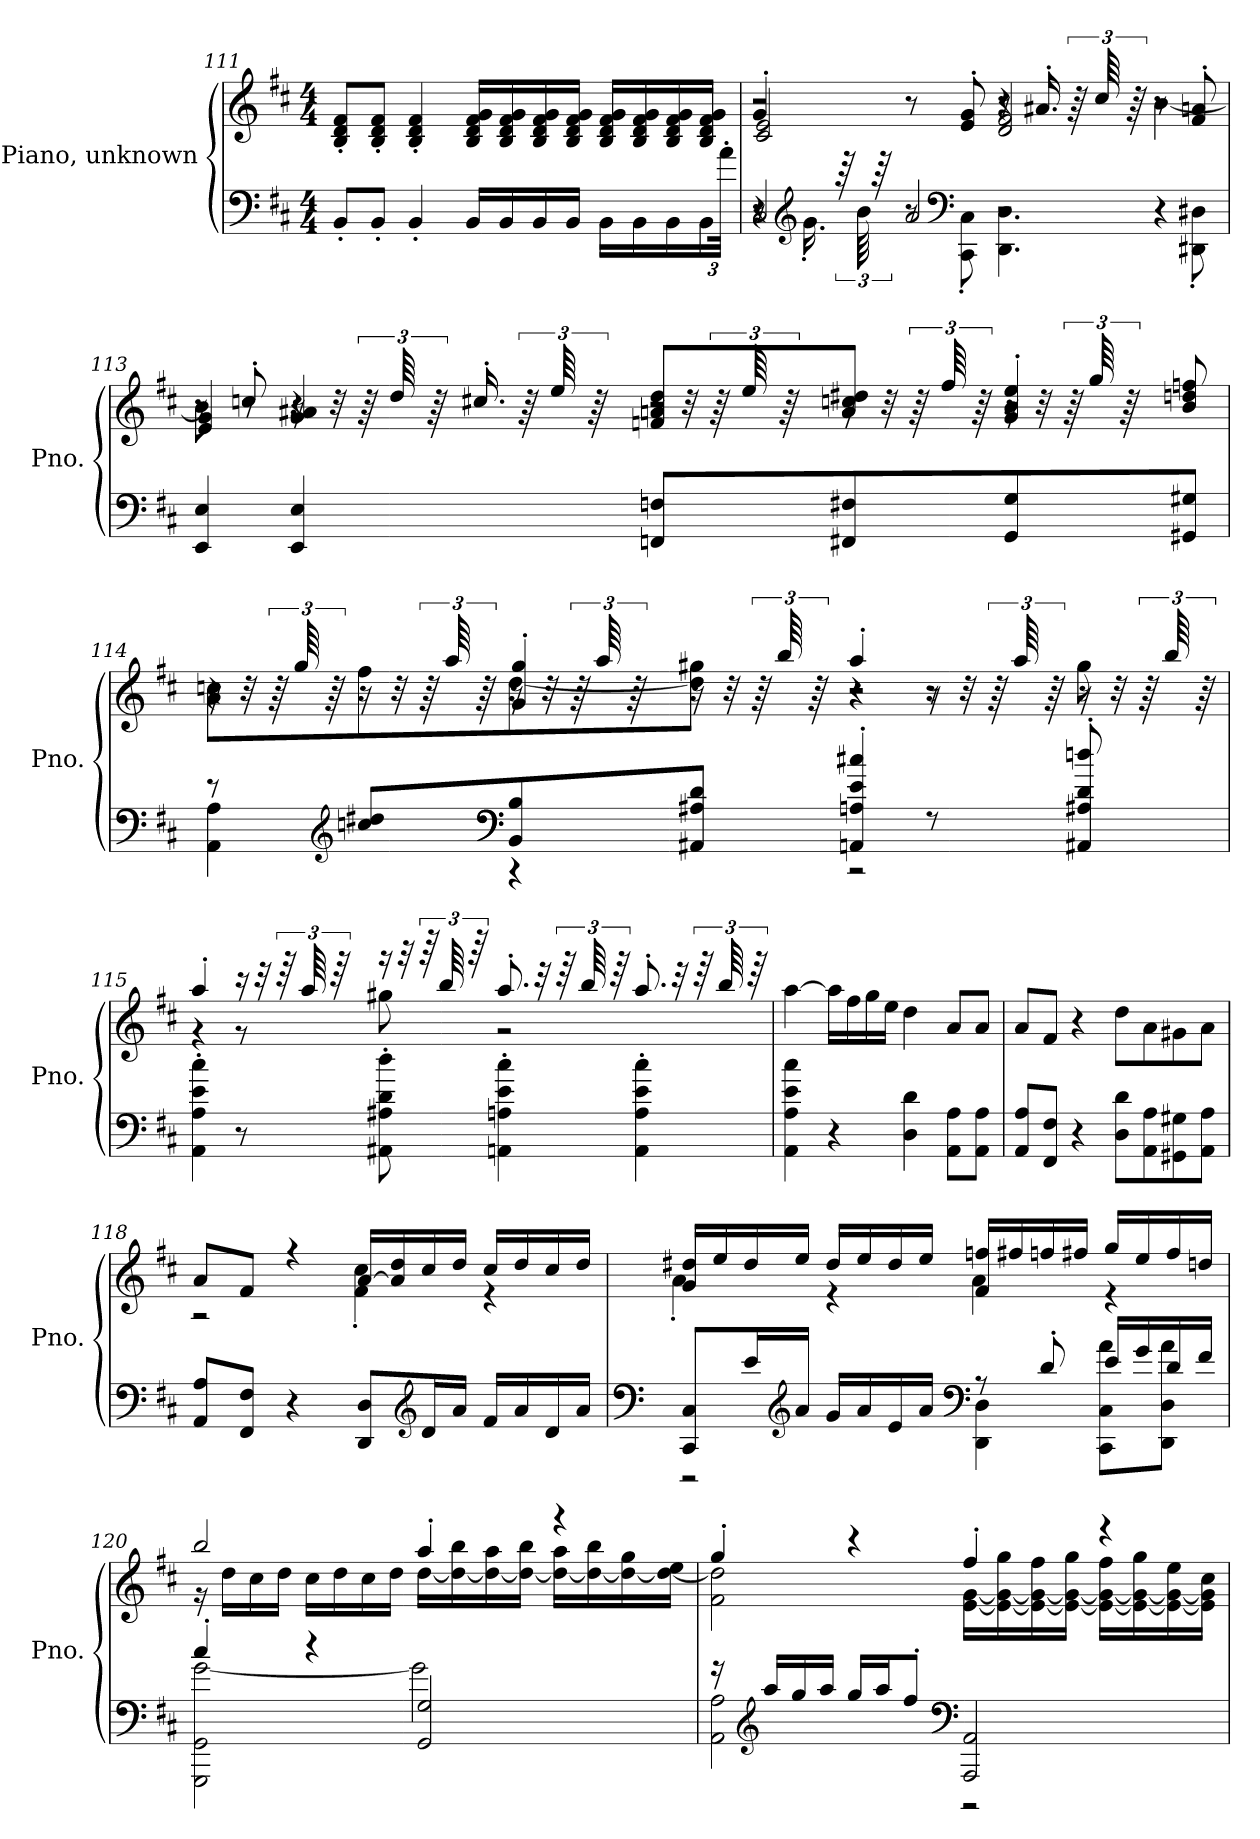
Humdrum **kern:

**kern	**kern
*part1	*part1
*staff2	*staff1
*I"Piano, unknown	*
*I'Pno.	*
!!LO:LB:g=z
*clefF4	*clefG2
*k[f#c#]	*k[f#c#]
*M4/4	*M4/4
=111	=111
8BB'/L	8B/' 8d/' 8f#/'L
8BB'/J	8B/' 8d/' 8f#/'J
4BB'/	4B/' 4d/' 4f#/'
16BB/LL	16B/ 16d/ 16f#/ 16g/LL
16BB/	16B/ 16d/ 16f#/ 16g/
16BB/	16B/ 16d/ 16f#/ 16g/
16BB/JJ	16B/ 16d/ 16f#/ 16g/JJ
16BB\LL	16B/ 16d/ 16f#/ 16g/LL
16BB\	16B/ 16d/ 16f#/ 16g/
16BB\	16B/ 16d/ 16f#/ 16g/
*Xbrackettup	*
24BB\	16B/ 16d/ 16f#/ 16g/JJ
48a'\JJk	.
=112	=112
*^	*^
*	*^	*	*^
4r	8r	2C#/	4g'/	2r	2c#/ 2e/
*clefG2	*	*	*	*	*
.	16.g'\	.	.	.	.
*	*brackettup	*	*	*	*
.	96r	.	.	.	.
.	96b\	.	.	.	.
.	96r	.	.	.	.
2a/	8r	.	8r	.	.
*clefF4	*	*	*	*	*
.	8CC#\' 8C#\'	.	8e/' 8g/'	.	.
.	4.DD\ 4.D\	2r	8r	4r	2d/ 2f#/
.	.	.	16.a#X'/	.	.
.	.	.	96r	.	.
.	.	.	96cc#/	.	.
.	.	.	96r	.	.
4r	.	.	8r	[4b\	.
.	8DD#X\' 8D#X\'	.	8f#/' 8an/'	.	.
*v	*v	*v	*	*	*
!!LO:LB:g=z	!!	!!
=113	=113	=113	=113
4EE/ 4E/	8r	8b\]	4e/ 4g/
.	8ccn'/	8r	.
4EE/ 4E/	16r	4r	4g/ 4a#X/
.	32r	.	.
.	96r	.	.
.	96dd/	.	.
.	96r	.	.
.	16.cc#X'/	.	.
.	96r	.	.
.	96ee/	.	.
.	96r	.	.
8FFn/ 8Fn/L	16r	2r	8fn/ 8an/ 8dd/L
.	32r	.	.
.	96r	.	.
.	96ee/	.	.
.	96r	.	.
8FF#X/ 8F#X/	16r	.	8a/ 8ccn/ 8dd#X/J
.	32r	.	.
.	96r	.	.
.	96ff#/	.	.
.	96r	.	.
8GG/ 8G/	16r	.	4g/' 4b/' 4ee/'
.	32r	.	.
.	96r	.	.
.	96gg/	.	.
.	96r	.	.
8GG#X/ 8G#X/J	8b/ 8ddn/ 8ffn/	.	.
!!LO:PB:g=z	!!	!!
=114	=114	=114	=114
*^	*	*	*
8r	4AA\ 4A\	16r	8a\ 8ccn\L	4r
.	.	32r	.	.
.	.	96r	.	.
.	.	96gg/	.	.
.	.	96r	.	.
*clefG2	*	*	*	*
8ccn/ 8dd#X/L	.	16r	8ff#\	.
.	.	32r	.	.
.	.	96r	.	.
.	.	96aa/	.	.
.	.	96r	.	.
*clefF4	*	*	*	*
8BB/ 8B/	4r	16r	[8dd\	4g/' 4gg/'
.	.	32r	.	.
.	.	96r	.	.
.	.	96aa/	.	.
.	.	96r	.	.
8AA#X/ 8A#X/ 8d/J	.	16r	8dd\] 8gg#X\J	.
.	.	32r	.	.
.	.	96r	.	.
.	.	96bb/	.	.
.	.	96r	.	.
4AAn/' 4An/' 4e/' 4cc#X/'	2r	4aa'/	4r	2r
8r	.	16r	8r	.
.	.	32r	.	.
.	.	96r	.	.
.	.	96aa/	.	.
.	.	96r	.	.
8AA#X/' 8A#X/' 8d/' 8ddn/'	.	16r	8gg#\	.
.	.	32r	.	.
.	.	96r	.	.
.	.	96bb/	.	.
.	.	96r	.	.
*v	*v	*	*	*
*	*	*v	*v
!!LO:LB:g=z
=115	=115	=115
4AA\' 4A\' 4e\' 4cc#\'	4aa'/	4r
8r	16r	8r
.	32r	.
.	96r	.
.	96aa/	.
.	96r	.
8AA#X\' 8A#X\' 8d\' 8dd\'	16r	8gg#X\
.	32r	.
.	96r	.
.	96bb/	.
.	96r	.
4AAn\' 4An\' 4e\' 4cc#\'	8.aa'/	2r
.	32r	.
.	96r	.
.	96bb/	.
.	96r	.
4AA\' 4A\' 4e\' 4cc#\'	8.aa'/	.
.	32r	.
.	96r	.
.	96bb/	.
.	96r	.
*	*v	*v
=116	=116
4AA\ 4A\ 4e\ 4cc#\	[4aa\
4r	16aa\LL]
.	16ff#\
.	16gg\
.	16ee\JJ
4D\ 4d\	4dd\
8AA\ 8A\L	8a/L
8AA\ 8A\J	8a/J
=117	=117
8AA/ 8A/L	8a/L
8FF#/ 8F#/J	8f#/J
4r	4r
8D\ 8d\L	8dd\L
8AA\ 8A\	8a\
8GG#X\ 8G#X\	8g#X\
8AA\ 8A\J	8a\J
!!LO:LB:g=z
=118	=118
*	*^
8AA/ 8A/L	8a/L	2r
8FF#/ 8F#/J	8f#/J	.
4r	4r	.
8DD/ 8D/L	[16a/LL	4f#\' 4cc#\'
.	16a/] 16dd/	.
*clefG2	*	*
16d/L	16cc#/	.
16a/JJ	16dd/JJ	.
16f#/LL	16cc#/LL	4r
16a/	16dd/	.
16d/	16cc#/	.
16a/JJ	16dd/JJ	.
=119	=119	=119
*clefF4	*	*
*^	*	*
8CC#/ 8C#/L	2r	16g/ 16dd#X/LL	4a'\
.	.	16ee/	.
16e/L	.	16dd#/	.
*clefG2	*	*	*
16a/JJ	.	16ee/JJ	.
16g/LL	.	16dd#/LL	4r
16a/	.	16ee/	.
16e/	.	16dd#/	.
16a/JJ	.	16ee/JJ	.
*clefF4	*	*	*
8r	4DD\ 4D\	16f#/ 16ffn/LL	4a\
.	.	16ff#X/	.
8d'/	.	16ffn/	.
.	.	16ff#X/JJ	.
16e/LL	8CC#\ 8C#\ 8a\L	16gg/LL	4r
16g/	.	16ee/	.
16d/	8DD\ 8D\ 8a\J	16ff#/	.
16f#/JJ	.	16ddn/JJ	.
!!LO:LB:g=z	!!
=120	=120	=120	=120
4cc#'/	2GGG\ 2GG\ [2g\	2bb/	16r
.	.	.	16dd\LL
.	.	.	16cc#\
.	.	.	16dd\JJ
4r	.	.	16cc#\LL
.	.	.	16dd\
.	.	.	16cc#\
.	.	.	16dd\JJ
2GG/ 2G/	2g\]	4aa'/	[16dd\LL
.	.	.	16dd\_ 16bb\
.	.	.	16dd\_ 16aa\
.	.	.	16dd\_ 16bb\JJ
.	.	4r	16dd\_ 16aa\LL
.	.	.	16dd\_ 16bb\
.	.	.	16dd\_ 16gg\
.	.	.	16dd\_ 16ee\JJ
=121	=121	=121	=121
16r	2AA\ 2A\	4gg'/	2f#\ 2dd\]
*clefG2	*	*	*
16aa/LL	.	.	.
16gg/	.	.	.
16aa/JJ	.	.	.
16gg/LL	.	4r	.
16aa/J	.	.	.
8ff#'/J	.	.	.
*clefF4	*	*	*
2AAA/ 2AA/	2r	4ff#'/	[16e\ [16g\LL
.	.	.	16e\_ 16g\_ 16gg\
.	.	.	16e\_ 16g\_ 16ff#\
.	.	.	16e\_ 16g\_ 16gg\JJ
.	.	4r	16e\_ 16g\_ 16ff#\LL
.	.	.	16e\_ 16g\_ 16gg\
.	.	.	16e\_ 16g\_ 16ee\
.	.	.	16e\] 16g\] 16cc#\JJ
*v	*v	*	*
*	*v	*v
=	=
*-	*-
